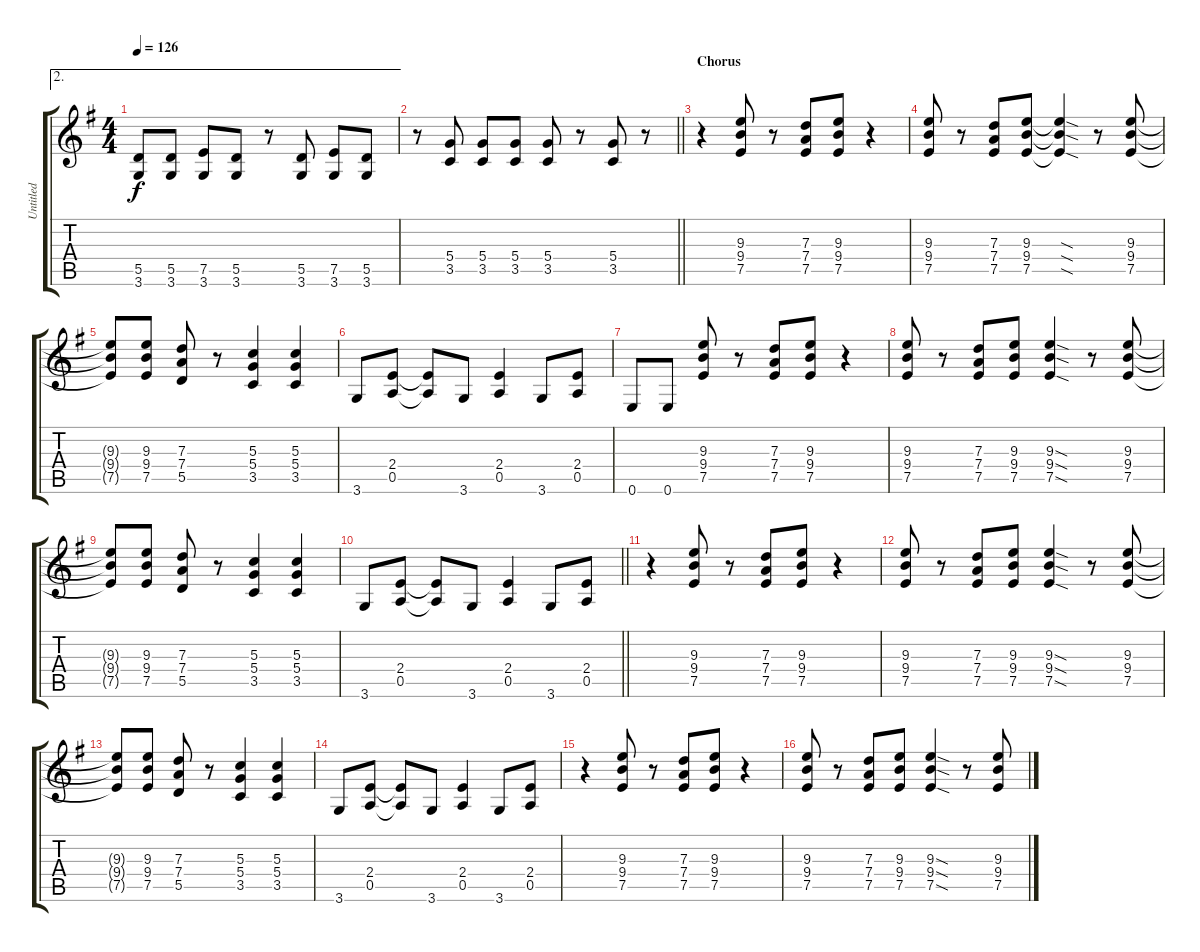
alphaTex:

\track ("Untitled" "Untitled") {instrument overdrivenguitar}
\staff {score tabs}
\tuning (E4 B3 G3 D3 A2 E2) {hide}
\ae 2
\ts (4 4)
\tempo 126
\clef g2
\ks g
(5.5 3.6).8{dy f} (5.5 3.6).8 (7.5 3.6).8 (5.5 3.6).8 r.8 (5.5 3.6).8 (7.5 3.6).8 (5.5 3.6).8 |
\barLineRight lightlight
r.8 (5.4 3.5).8 (5.4 3.5).8 (5.4 3.5).8 (5.4 3.5).8 r.8 (5.4 3.5).8 r.8 |
\section ("" "Chorus")
r.4 (9.3 9.4 7.5).8 r.8 (7.3 7.4 7.5).8 (9.3 9.4 7.5).8 r.4 |
(9.3 9.4 7.5).8 r.8 (7.3 7.4 7.5).8 (9.3 9.4 7.5).8 (9.3{sod t} 9.4{sod t} 7.5{sod t}).4 r.8 (9.3 9.4 7.5).8 |
(9.3{t} 9.4{t} 7.5{t}).8 (9.3 9.4 7.5).8 (7.3 7.4 5.5).8 r.8 (5.3 5.4 3.5).4 (5.3 5.4 3.5).4 |
3.6.8 (2.4 0.5).8 (2.4{t} 0.5{t}).8 3.6.8 (2.4 0.5).4 3.6.8 (2.4 0.5).8 |
0.6.8 0.6.8 (9.3 9.4 7.5).8 r.8 (7.3 7.4 7.5).8 (9.3 9.4 7.5).8 r.4 |
(9.3 9.4 7.5).8 r.8 (7.3 7.4 7.5).8 (9.3 9.4 7.5).8 (9.3{sod} 9.4{sod} 7.5{sod}).4 r.8 (9.3 9.4 7.5).8 |
(9.3{t} 9.4{t} 7.5{t}).8 (9.3 9.4 7.5).8 (7.3 7.4 5.5).8 r.8 (5.3 5.4 3.5).4 (5.3 5.4 3.5).4 |
\barLineRight lightlight
3.6.8 (2.4 0.5).8 (2.4{t} 0.5{t}).8 3.6.8 (2.4 0.5).4 3.6.8 (2.4 0.5).8 |
r.4 (9.3 9.4 7.5).8 r.8 (7.3 7.4 7.5).8 (9.3 9.4 7.5).8 r.4 |
(9.3 9.4 7.5).8 r.8 (7.3 7.4 7.5).8 (9.3 9.4 7.5).8 (9.3{sod} 9.4{sod} 7.5{sod}).4 r.8 (9.3 9.4 7.5).8 |
(9.3{t} 9.4{t} 7.5{t}).8 (9.3 9.4 7.5).8 (7.3 7.4 5.5).8 r.8 (5.3 5.4 3.5).4 (5.3 5.4 3.5).4 |
3.6.8 (2.4 0.5).8 (2.4{t} 0.5{t}).8 3.6.8 (2.4 0.5).4 3.6.8 (2.4 0.5).8 |
r.4 (9.3 9.4 7.5).8 r.8 (7.3 7.4 7.5).8 (9.3 9.4 7.5).8 r.4 |
(9.3 9.4 7.5).8 r.8 (7.3 7.4 7.5).8 (9.3 9.4 7.5).8 (9.3{sod} 9.4{sod} 7.5{sod}).4 r.8 (9.3 9.4 7.5).8
